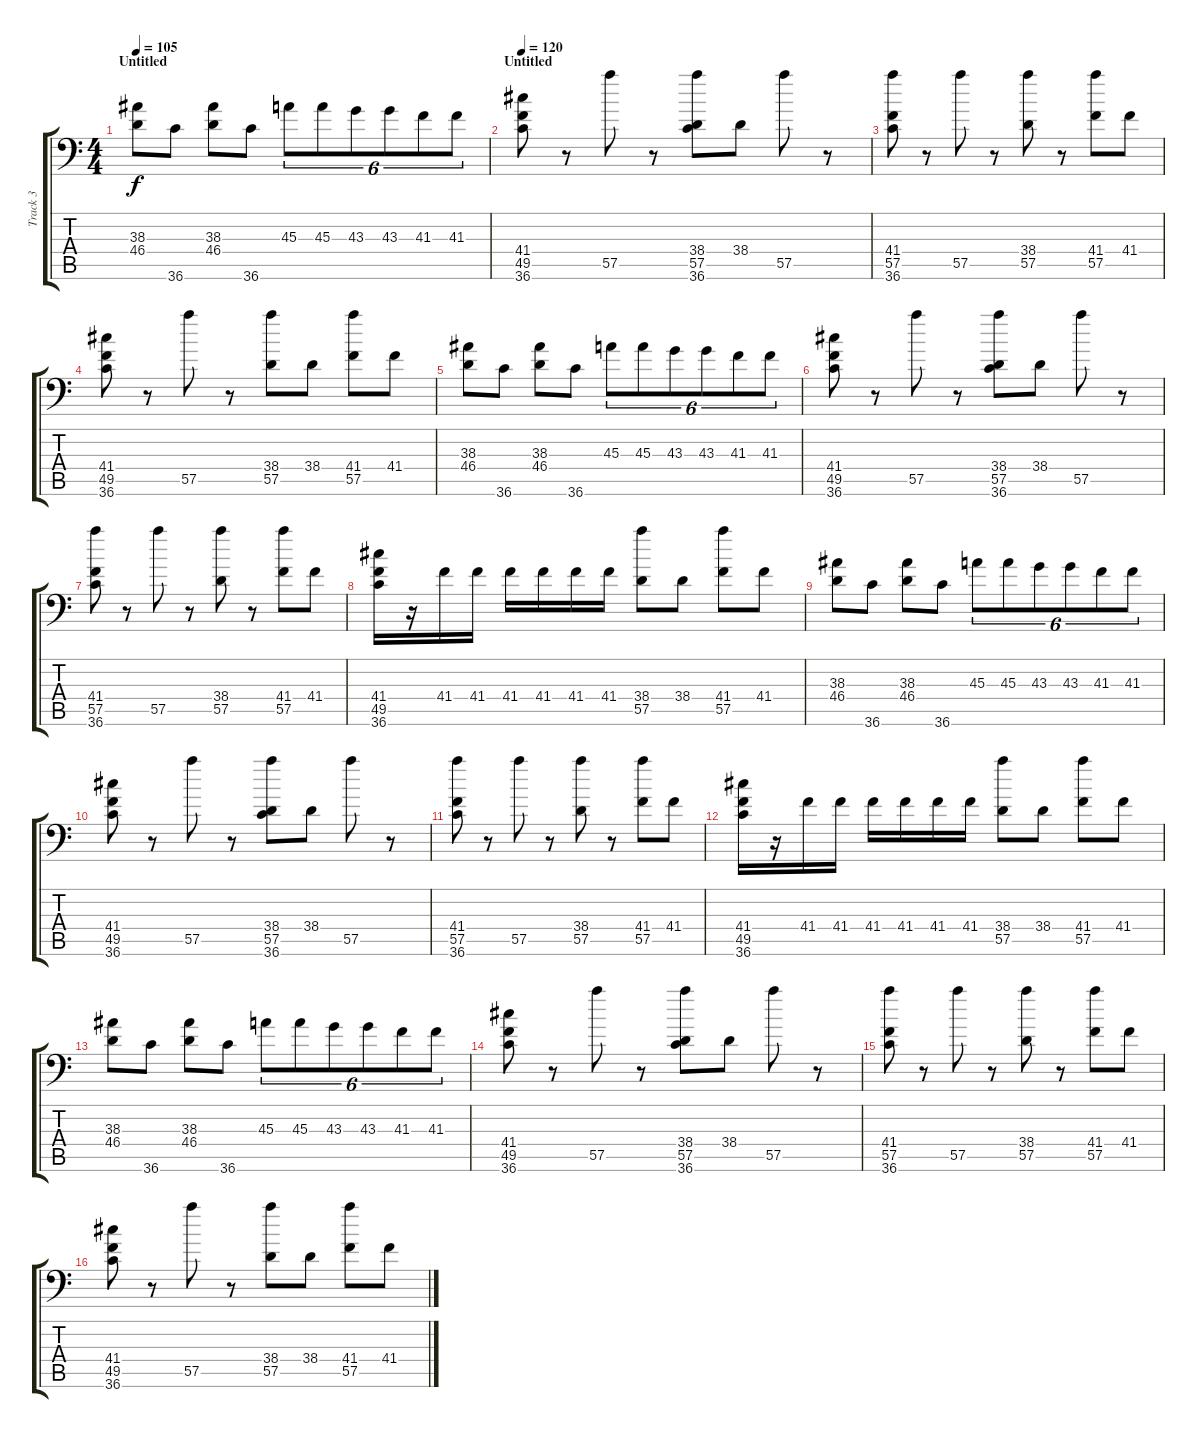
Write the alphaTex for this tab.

\track ("Track 3" "Track 3") {instrument acousticgrandpiano}
\staff {score tabs}
\tuning (C-1 C-1 C-1 C-1 C-1 C-1) {hide}
\ts (4 4)
\section ("" "Untitled")
\tempo 105
\clef f4
\ks c
(38.3 46.4).8{dy f} 36.6.8 (38.3 46.4).8 36.6.8 45.3.8{tu (6 4)} 45.3.8{tu (6 4)} 43.3.8{tu (6 4)} 43.3.8{tu (6 4)} 41.3.8{tu (6 4)} 41.3.8{tu (6 4)} |
\section ("" "Untitled")
\tempo 120
(41.4 49.5 36.6).8 r.8 57.5.8 r.8 (38.4 57.5 36.6).8 38.4.8 57.5.8 r.8 |
(41.4 57.5 36.6).8 r.8 57.5.8 r.8 (38.4 57.5).8 r.8 (41.4 57.5).8 41.4.8 |
(41.4 49.5 36.6).8 r.8 57.5.8 r.8 (38.4 57.5).8 38.4.8 (41.4 57.5).8 41.4.8 |
(38.3 46.4).8 36.6.8 (38.3 46.4).8 36.6.8 45.3.8{tu (6 4)} 45.3.8{tu (6 4)} 43.3.8{tu (6 4)} 43.3.8{tu (6 4)} 41.3.8{tu (6 4)} 41.3.8{tu (6 4)} |
(41.4 49.5 36.6).8 r.8 57.5.8 r.8 (38.4 57.5 36.6).8 38.4.8 57.5.8 r.8 |
(41.4 57.5 36.6).8 r.8 57.5.8 r.8 (38.4 57.5).8 r.8 (41.4 57.5).8 41.4.8 |
(41.4 49.5 36.6).16 r.16 41.4.16 41.4.16 41.4.16 41.4.16 41.4.16 41.4.16 (38.4 57.5).8 38.4.8 (41.4 57.5).8 41.4.8 |
(38.3 46.4).8 36.6.8 (38.3 46.4).8 36.6.8 45.3.8{tu (6 4)} 45.3.8{tu (6 4)} 43.3.8{tu (6 4)} 43.3.8{tu (6 4)} 41.3.8{tu (6 4)} 41.3.8{tu (6 4)} |
(41.4 49.5 36.6).8 r.8 57.5.8 r.8 (38.4 57.5 36.6).8 38.4.8 57.5.8 r.8 |
(41.4 57.5 36.6).8 r.8 57.5.8 r.8 (38.4 57.5).8 r.8 (41.4 57.5).8 41.4.8 |
(41.4 49.5 36.6).16 r.16 41.4.16 41.4.16 41.4.16 41.4.16 41.4.16 41.4.16 (38.4 57.5).8 38.4.8 (41.4 57.5).8 41.4.8 |
(38.3 46.4).8 36.6.8 (38.3 46.4).8 36.6.8 45.3.8{tu (6 4)} 45.3.8{tu (6 4)} 43.3.8{tu (6 4)} 43.3.8{tu (6 4)} 41.3.8{tu (6 4)} 41.3.8{tu (6 4)} |
(41.4 49.5 36.6).8 r.8 57.5.8 r.8 (38.4 57.5 36.6).8 38.4.8 57.5.8 r.8 |
(41.4 57.5 36.6).8 r.8 57.5.8 r.8 (38.4 57.5).8 r.8 (41.4 57.5).8 41.4.8 |
(41.4 49.5 36.6).8 r.8 57.5.8 r.8 (38.4 57.5).8 38.4.8 (41.4 57.5).8 41.4.8
